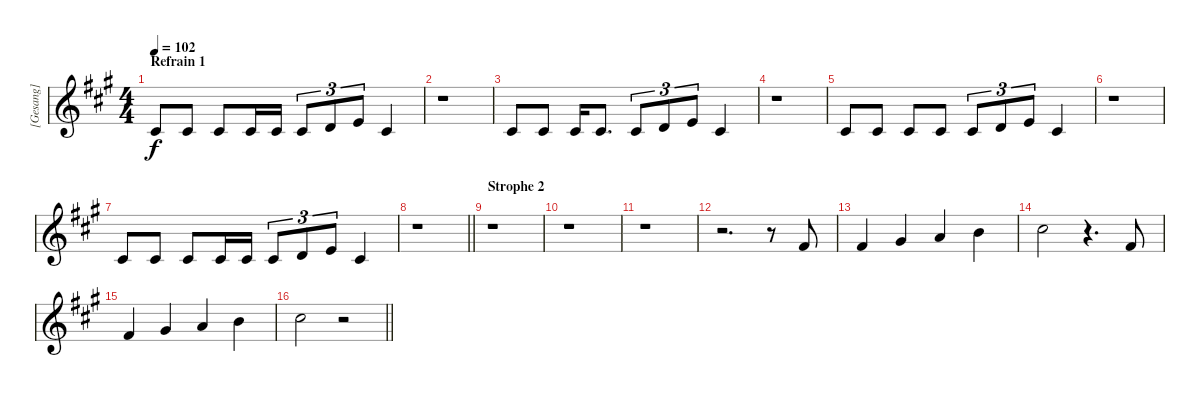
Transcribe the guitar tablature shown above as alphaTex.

\track ("[Gesang]" "[Gesang]") {instrument altosax}
\staff {score}
\tuning (E4 B3 G3 D3 A2 E2) {hide}
\ts (4 4)
\section ("" "Refrain 1")
\tempo 102
\clef g2
\ks f#minor
2.2.8{dy f} 2.2.8 2.2.8 2.2.16 2.2.16 2.2.8{tu (3 2)} 3.2.8{tu (3 2)} 5.2.8{tu (3 2)} 2.2.4 |
r.1 |
2.2.8 2.2.8 2.2.16 2.2.8{d} 2.2.8{tu (3 2)} 3.2.8{tu (3 2)} 5.2.8{tu (3 2)} 2.2.4 |
r.1 |
2.2.8 2.2.8 2.2.8 2.2.8 2.2.8{tu (3 2)} 3.2.8{tu (3 2)} 5.2.8{tu (3 2)} 2.2.4 |
r.1 |
2.2.8 2.2.8 2.2.8 2.2.16 2.2.16 2.2.8{tu (3 2)} 3.2.8{tu (3 2)} 5.2.8{tu (3 2)} 2.2.4 |
\barLineRight lightlight
r.1 |
\section ("" "Strophe 2")
r.1 |
r.1 |
r.1 |
r.2{d} r.8 2.1.8{volume 7} |
2.1.4 4.1.4 5.1.4 7.1.4 |
9.1.2 r.4{d} 2.1.8 |
2.1.4 4.1.4 5.1.4 7.1.4 |
\barLineRight lightlight
9.1.2 r.2
